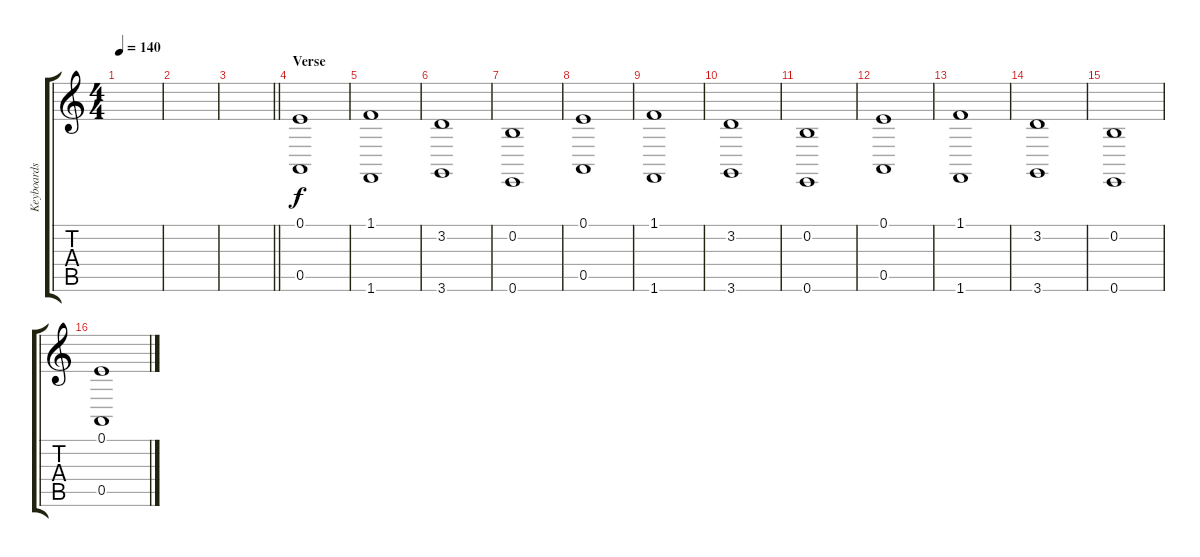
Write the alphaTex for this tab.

\track ("Keyboards " "Keyboards ") {instrument stringensemble1}
\staff {score tabs}
\tuning (E4 B3 G3 D3 A2 E2) {hide}
\ts (4 4)
\tempo 140
\clef g2
\ks c
|
|
\barLineRight lightlight
|
\section ("" "Verse ")
(0.1 0.5).1 |
(1.1 1.6).1 |
(3.2 3.6).1 |
(0.2 0.6).1 |
(0.1 0.5).1 |
(1.1 1.6).1 |
(3.2 3.6).1 |
(0.2 0.6).1 |
(0.1 0.5).1 |
(1.1 1.6).1 |
(3.2 3.6).1 |
(0.2 0.6).1 |
(0.1 0.5).1
